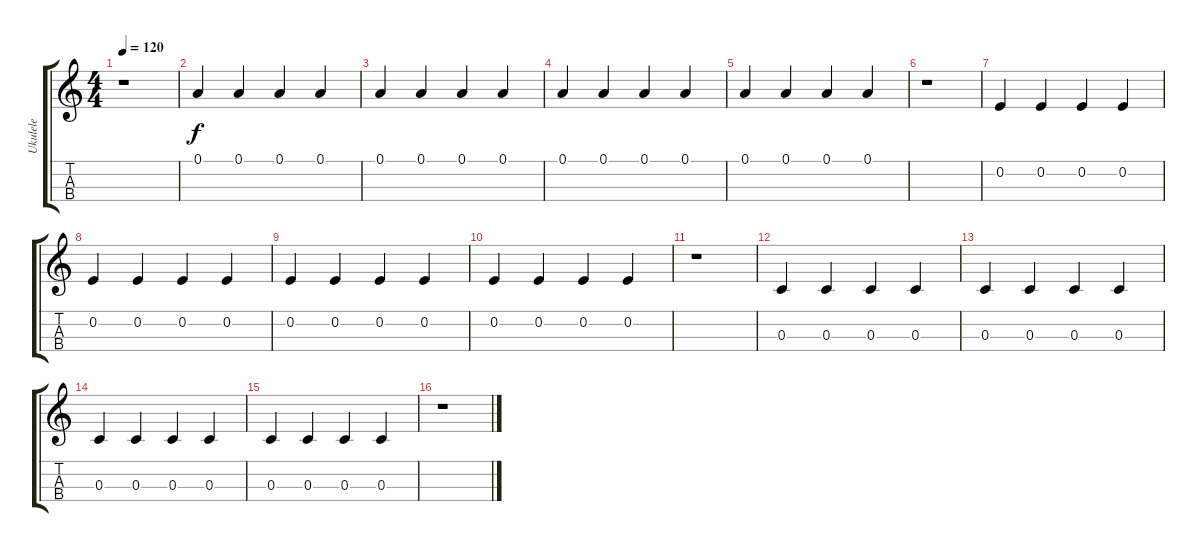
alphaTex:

\track ("Ukulele" "Ukulele") {instrument acousticguitarsteel}
\staff {score tabs}
\tuning (A3 E3 C3 G3) {hide}
\ts (4 4)
\tempo 120
\clef g2
\ks c
r.1{dy f} |
0.1.4 0.1.4 0.1.4 0.1.4 |
0.1.4 0.1.4 0.1.4 0.1.4 |
0.1.4 0.1.4 0.1.4 0.1.4 |
0.1.4 0.1.4 0.1.4 0.1.4 |
r.1 |
0.2.4 0.2.4 0.2.4 0.2.4 |
0.2.4 0.2.4 0.2.4 0.2.4 |
0.2.4 0.2.4 0.2.4 0.2.4 |
0.2.4 0.2.4 0.2.4 0.2.4 |
r.1 |
0.3.4 0.3.4 0.3.4 0.3.4 |
0.3.4 0.3.4 0.3.4 0.3.4 |
0.3.4 0.3.4 0.3.4 0.3.4 |
0.3.4 0.3.4 0.3.4 0.3.4 |
r.1
